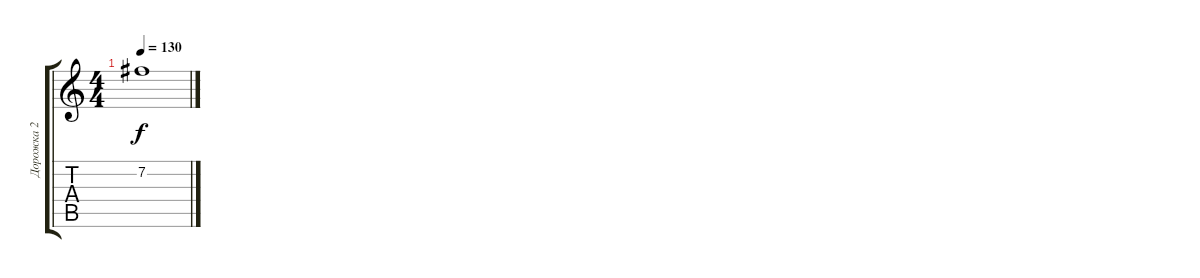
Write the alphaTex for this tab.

\track ("Дорожка 2" "Дорожка 2") {instrument acousticguitarsteel}
\staff {score tabs}
\tuning (E4 B3 G3 D3 A2 E2) {hide}
\ts (4 4)
\tempo 130
\clef g2
\ks c
7.2.1{dy f}
